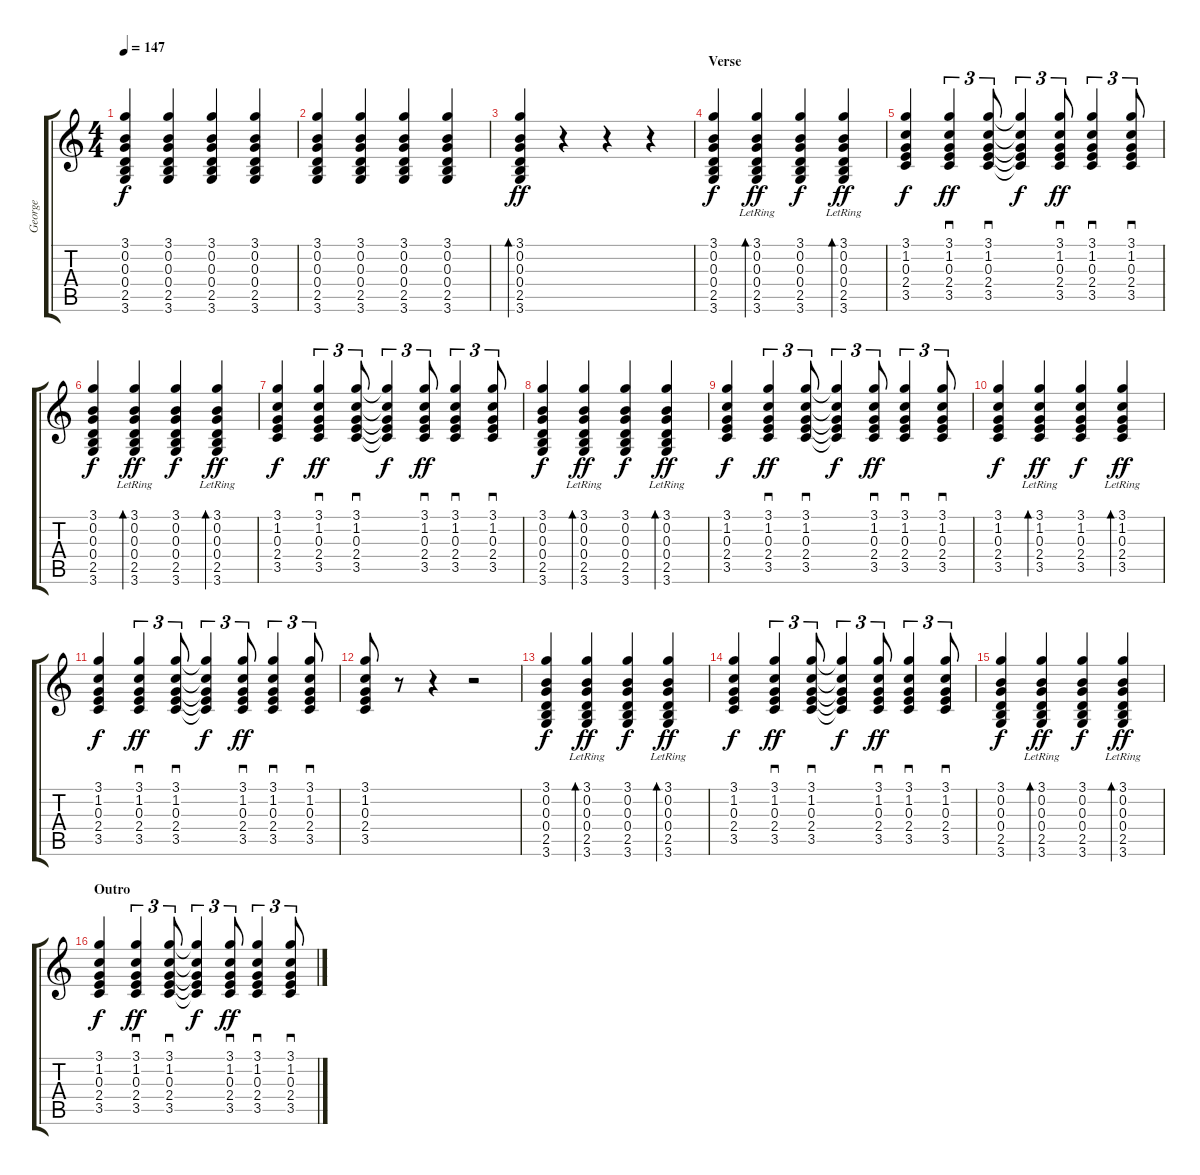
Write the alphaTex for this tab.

\track ("George" "George") {instrument acousticguitarnylon}
\staff {score tabs}
\tuning (E4 B3 G3 D3 A2 E2) {hide}
\ts (4 4)
\tempo 147
\clef g2
\ks c
(3.1 0.2 0.3 0.4 2.5 3.6).4{dy f} (3.1 0.2 0.3 0.4 2.5 3.6).4 (3.1 0.2 0.3 0.4 2.5 3.6).4 (3.1 0.2 0.3 0.4 2.5 3.6).4 |
(3.1 0.2 0.3 0.4 2.5 3.6).4 (3.1 0.2 0.3 0.4 2.5 3.6).4 (3.1 0.2 0.3 0.4 2.5 3.6).4 (3.1 0.2 0.3 0.4 2.5 3.6).4 |
(3.1 0.2 0.3 0.4 2.5 3.6).4{bd 60 dy ff} r.4 r.4 r.4 |
\section ("" "Verse")
(3.1 0.2 0.3 0.4 2.5 3.6).4{dy f} (3.1{lr} 0.2{lr} 0.3{lr} 0.4{lr} 2.5{lr} 3.6{lr}).4{bd 60 dy ff} (3.1 0.2 0.3 0.4 2.5 3.6).4{dy f} (3.1{lr} 0.2{lr} 0.3{lr} 0.4{lr} 2.5{lr} 3.6{lr}).4{bd 60 dy ff} |
(3.1 1.2 0.3 2.4 3.5).4{dy f} (3.1 1.2 0.3 2.4 3.5).4{sd tu (3 2) dy ff} (3.1 1.2 0.3 2.4 3.5).8{sd tu (3 2)} (3.1{t} 1.2{t} 0.3{t} 2.4{t} 3.5{t}).4{tu (3 2) dy f} (3.1 1.2 0.3 2.4 3.5).8{sd tu (3 2) dy ff} (3.1 1.2 0.3 2.4 3.5).4{sd tu (3 2)} (3.1 1.2 0.3 2.4 3.5).8{sd tu (3 2)} |
(3.1 0.2 0.3 0.4 2.5 3.6).4{dy f} (3.1{lr} 0.2{lr} 0.3{lr} 0.4{lr} 2.5{lr} 3.6{lr}).4{bd 60 dy ff} (3.1 0.2 0.3 0.4 2.5 3.6).4{dy f} (3.1{lr} 0.2{lr} 0.3{lr} 0.4{lr} 2.5{lr} 3.6{lr}).4{bd 60 dy ff} |
(3.1 1.2 0.3 2.4 3.5).4{dy f} (3.1 1.2 0.3 2.4 3.5).4{sd tu (3 2) dy ff} (3.1 1.2 0.3 2.4 3.5).8{sd tu (3 2)} (3.1{t} 1.2{t} 0.3{t} 2.4{t} 3.5{t}).4{tu (3 2) dy f} (3.1 1.2 0.3 2.4 3.5).8{sd tu (3 2) dy ff} (3.1 1.2 0.3 2.4 3.5).4{sd tu (3 2)} (3.1 1.2 0.3 2.4 3.5).8{sd tu (3 2)} |
(3.1 0.2 0.3 0.4 2.5 3.6).4{dy f} (3.1{lr} 0.2{lr} 0.3{lr} 0.4{lr} 2.5{lr} 3.6{lr}).4{bd 60 dy ff} (3.1 0.2 0.3 0.4 2.5 3.6).4{dy f} (3.1{lr} 0.2{lr} 0.3{lr} 0.4{lr} 2.5{lr} 3.6{lr}).4{bd 60 dy ff} |
(3.1 1.2 0.3 2.4 3.5).4{dy f} (3.1 1.2 0.3 2.4 3.5).4{sd tu (3 2) dy ff} (3.1 1.2 0.3 2.4 3.5).8{sd tu (3 2)} (3.1{t} 1.2{t} 0.3{t} 2.4{t} 3.5{t}).4{tu (3 2) dy f} (3.1 1.2 0.3 2.4 3.5).8{sd tu (3 2) dy ff} (3.1 1.2 0.3 2.4 3.5).4{sd tu (3 2)} (3.1 1.2 0.3 2.4 3.5).8{sd tu (3 2)} |
(3.1 1.2 0.3 2.4 3.5).4{dy f} (3.1{lr} 1.2{lr} 0.3{lr} 2.4{lr} 3.5{lr}).4{bd 60 dy ff} (3.1 1.2 0.3 2.4 3.5).4{dy f} (3.1{lr} 1.2{lr} 0.3{lr} 2.4{lr} 3.5{lr}).4{bd 60 dy ff} |
(3.1 1.2 0.3 2.4 3.5).4{dy f} (3.1 1.2 0.3 2.4 3.5).4{sd tu (3 2) dy ff} (3.1 1.2 0.3 2.4 3.5).8{sd tu (3 2)} (3.1{t} 1.2{t} 0.3{t} 2.4{t} 3.5{t}).4{tu (3 2) dy f} (3.1 1.2 0.3 2.4 3.5).8{sd tu (3 2) dy ff} (3.1 1.2 0.3 2.4 3.5).4{sd tu (3 2)} (3.1 1.2 0.3 2.4 3.5).8{sd tu (3 2)} |
(3.1 1.2 0.3 2.4 3.5).8 r.8 r.4 r.2 |
(3.1 0.2 0.3 0.4 2.5 3.6).4{dy f} (3.1{lr} 0.2{lr} 0.3{lr} 0.4{lr} 2.5{lr} 3.6{lr}).4{bd 60 dy ff} (3.1 0.2 0.3 0.4 2.5 3.6).4{dy f} (3.1{lr} 0.2{lr} 0.3{lr} 0.4{lr} 2.5{lr} 3.6{lr}).4{bd 60 dy ff} |
(3.1 1.2 0.3 2.4 3.5).4{dy f} (3.1 1.2 0.3 2.4 3.5).4{sd tu (3 2) dy ff} (3.1 1.2 0.3 2.4 3.5).8{sd tu (3 2)} (3.1{t} 1.2{t} 0.3{t} 2.4{t} 3.5{t}).4{tu (3 2) dy f} (3.1 1.2 0.3 2.4 3.5).8{sd tu (3 2) dy ff} (3.1 1.2 0.3 2.4 3.5).4{sd tu (3 2)} (3.1 1.2 0.3 2.4 3.5).8{sd tu (3 2)} |
(3.1 0.2 0.3 0.4 2.5 3.6).4{dy f} (3.1{lr} 0.2{lr} 0.3{lr} 0.4{lr} 2.5{lr} 3.6{lr}).4{bd 60 dy ff} (3.1 0.2 0.3 0.4 2.5 3.6).4{dy f} (3.1{lr} 0.2{lr} 0.3{lr} 0.4{lr} 2.5{lr} 3.6{lr}).4{bd 60 dy ff} |
\section ("" "Outro")
(3.1 1.2 0.3 2.4 3.5).4{dy f} (3.1 1.2 0.3 2.4 3.5).4{sd tu (3 2) dy ff} (3.1 1.2 0.3 2.4 3.5).8{sd tu (3 2)} (3.1{t} 1.2{t} 0.3{t} 2.4{t} 3.5{t}).4{tu (3 2) dy f} (3.1 1.2 0.3 2.4 3.5).8{sd tu (3 2) dy ff} (3.1 1.2 0.3 2.4 3.5).4{sd tu (3 2)} (3.1 1.2 0.3 2.4 3.5).8{sd tu (3 2)}
